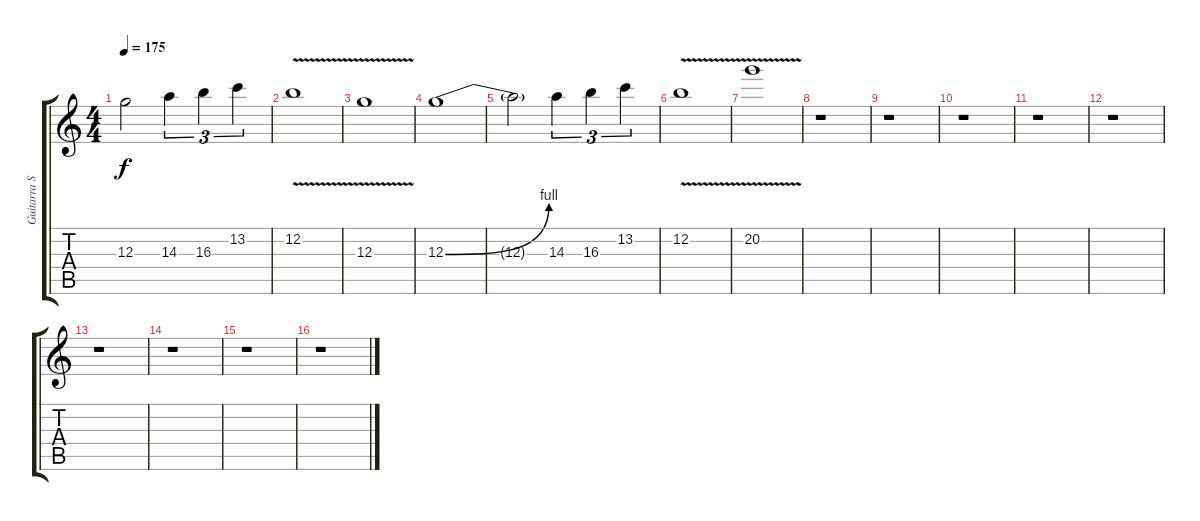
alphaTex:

\track ("Guitarra Solista (Armonizacion)" "Guitarra S") {instrument overdrivenguitar}
\staff {score tabs}
\tuning (E4 B3 G3 D3 A2 E2) {hide}
\ts (4 4)
\tempo 175
\clef g2
\ks c
12.3{t}.2{dy f} 14.3.4{tu (3 2)} 16.3.4{tu (3 2)} 13.2.4{tu (3 2)} |
12.2{v}.1 |
12.3{v}.1 |
12.3{be (bend 0 0 60 4)}.1 |
12.3{t}.2 14.3.4{tu (3 2)} 16.3.4{tu (3 2)} 13.2.4{tu (3 2)} |
12.2{v}.1 |
20.2{v}.1 |
r.1 |
r.1 |
r.1 |
r.1 |
r.1 |
r.1 |
r.1 |
r.1 |
r.1
